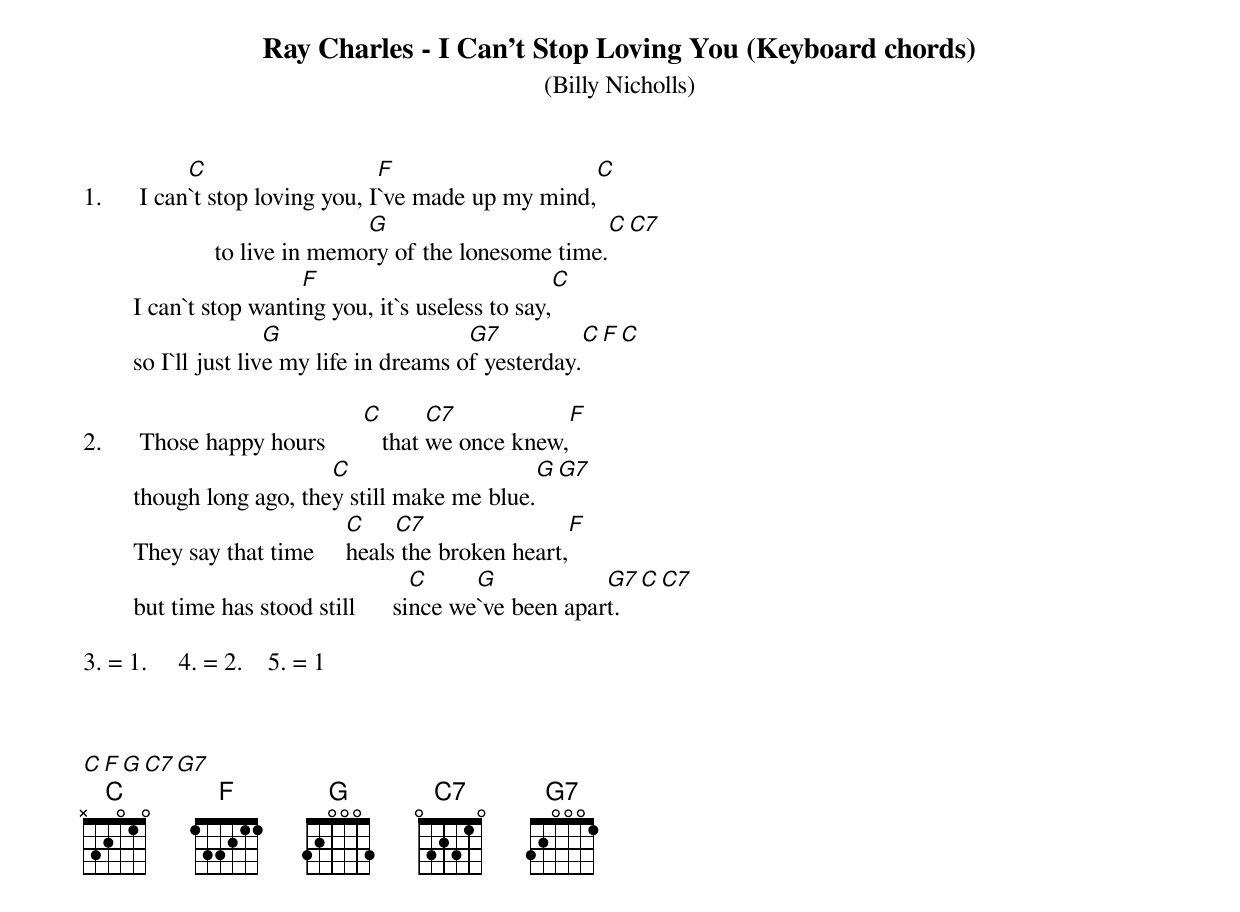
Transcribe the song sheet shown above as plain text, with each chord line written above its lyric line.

Ray Charles - I Can't Stop Loving You (Keyboard chords)
(Billy Nicholls)

   	     C                    F                                            C
1.     	I can`t stop loving you, I`ve made up my mind,
                                    G                                        C      C7
                     to live in memory of the lonesome time.
                          F                                             C
  	I can`t stop wanting you, it`s useless to say,
                        G                    G7                         C   F   C
   	so I`ll just live my life in dreams of yesterday.

                               C       C7                         F
2.	Those happy hours         that we once knew,
                            C                                      G     G7
    	though long ago, they still make me blue.
                               C    C7                             F
  	They say that time     heals the broken heart,
                                        C     G            G7                 C     C7
    	but time has stood still      since we`ve been apart.

3. = 1.     4. = 2.    5. = 1



  C      F      G      C7     G7
